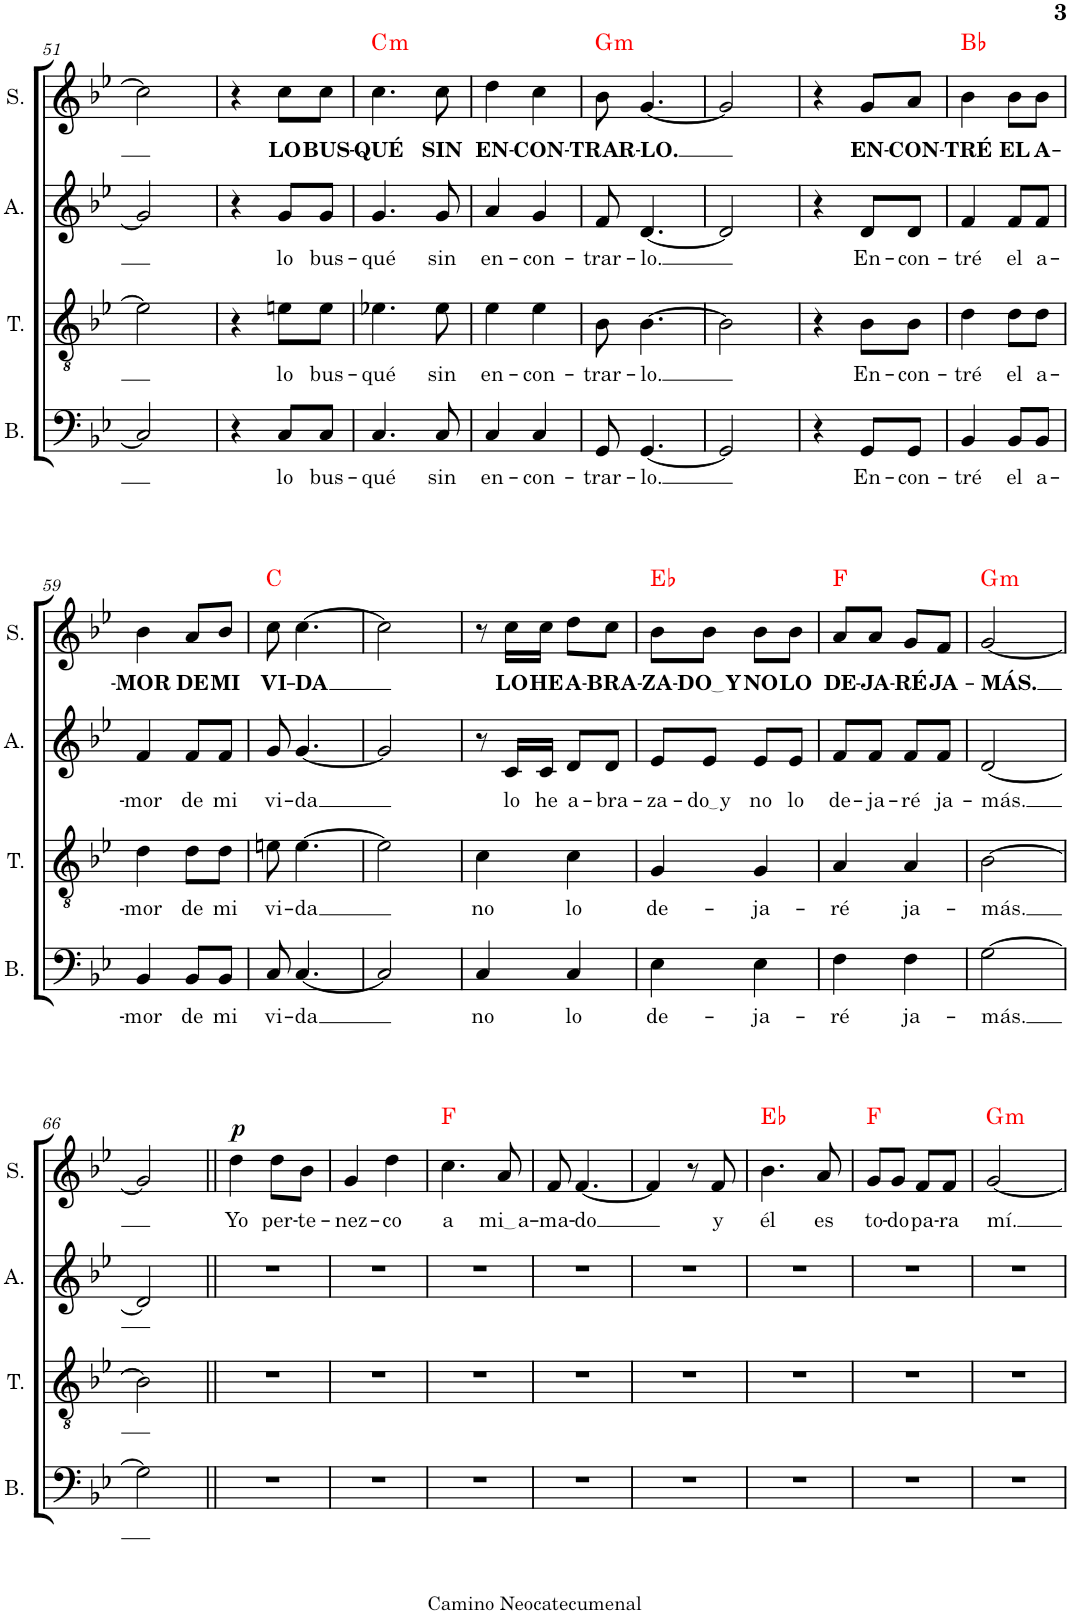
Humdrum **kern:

**kern	**text	**dynam	**harte	**kern	**kern	**text	**kern	**text	**kern	**text	**kern	**text	**kern	**text	**dynam	**kern	**text	**dynam	**harte
*part8	*part8	*part8	*part8	*part7	*part6	*part6	*part5	*part5	*part4	*part4	*part3	*part3	*part2	*part2	*part2	*part1	*part1	*part1	*part1
*staff8	*staff8	*staff8	*	*staff7	*staff6	*staff6	*staff5	*staff5	*staff4	*staff4	*staff3	*staff3	*staff2	*staff2	*staff2	*staff1	*staff1	*staff1	*
*I"Melodía	*	*	*	*I"Guitarra clásica	*I"Bajo	*	*I"Tenor	*	*I"Tenor	*	*I"Alto	*	*I"Soprano	*	*	*I"Soprano	*	*	*
*I'M.	*	*	*	*I'Guit.	*I'B.	*	*I'T.	*	*I'T.	*	*I'A.	*	*I'S.	*	*	*I'S.	*	*	*
!!LO:PB:g=z
*clefG2	*	*	*	*clefGv2	*clefF4	*	*clefGv2	*	*clefGv2	*	*clefG2	*	*clefG2	*	*	*clefG2	*	*	*
*	*	*	*	*	*	*	*Trd4c7	*	*	*	*	*	*	*	*	*	*	*	*
*k[b-e-]	*	*	*	*k[b-e-]	*k[b-e-]	*	*k[b-e-]	*	*k[b-e-]	*	*k[b-e-]	*	*k[b-e-]	*	*	*k[b-e-]	*	*	*
*M2/4	*	*	*	*M2/4	*M2/4	*	*M2/4	*	*M2/4	*	*M2/4	*	*M2/4	*	*	*M2/4	*	*	*
=51	=51	=51	=51	=51	=51	=51	=51	=51	=51	=51	=51	=51	=51	=51	=51	=51	=51	=51	=51
2cc]	.	.	.	8C/ 8G/ 8c/ 8en/ 8g/L	2C/]	.	2e]	.	2e\]	.	2g/]	.	2cc]	.	.	2cc\]	.	.	.
.	.	.	.	8C/ 8G/ 8c/ 8e/ 8g/J	.	.	.	.	.	.	.	.	.	.	.	.	.	.	.
.	.	.	.	16C/ 16G/ 16c/ 16e/ 16g/LL	.	.	.	.	.	.	.	.	.	.	.	.	.	.	.
.	.	.	.	16C/ 16G/ 16c/ 16e/ 16g/J	.	.	.	.	.	.	.	.	.	.	.	.	.	.	.
.	.	.	.	16C/ 16G/ 16c/ 16e/ 16g/L	.	.	.	.	.	.	.	.	.	.	.	.	.	.	.
.	.	.	.	16C/ 16G/ 16c/ 16e/ 16g/JJ	.	.	.	.	.	.	.	.	.	.	.	.	.	.	.
=52	=52	=52	=52	=52	=52	=52	=52	=52	=52	=52	=52	=52	=52	=52	=52	=52	=52	=52	=52
4r	.	.	.	8C/ 8G/ 8c/ 8en/ 8g/L	4r	.	4r	.	4r	.	4r	.	4r	.	.	4r	.	.	.
.	.	.	.	8C/ 8G/ 8c/ 8e/ 8g/J	.	.	.	.	.	.	.	.	.	.	.	.	.	.	.
!	!	!	!	!	!	!LO:LY:b	!	!	!	!LO:LY:b	!	!LO:LY:b	!	!	!	!	!LO:LY:b	!	!
8cc\L	LO	.	.	16C/ 16G/ 16c/ 16e/ 16g/LL	8C/L	lo	8en\L	lo	8en\L	lo	8g/L	lo	8cc\L	LO	.	8cc\L	LO	.	.
.	.	.	.	16C/ 16G/ 16c/ 16e/ 16g/J	.	.	.	.	.	.	.	.	.	.	.	.	.	.	.
!	!	!	!	!	!	!LO:LY:b	!	!	!	!LO:LY:b	!	!LO:LY:b	!	!	!	!	!LO:LY:b	!	!
8cc\J	BUS-	.	.	16C/ 16G/ 16c/ 16e/ 16g/L	8C/J	bus-	8e\J	bus-	8e\J	bus-	8g/J	bus-	8cc\J	BUS-	.	8cc\J	BUS-	.	.
.	.	.	.	16C/ 16G/ 16c/ 16e/ 16g/JJ	.	.	.	.	.	.	.	.	.	.	.	.	.	.	.
=53	=53	=53	=53	=53	=53	=53	=53	=53	=53	=53	=53	=53	=53	=53	=53	=53	=53	=53	=53
!	!	!	!LO:H:kt=m	!	!	!LO:LY:b	!	!	!	!LO:LY:b	!	!LO:LY:b	!	!	!	!	!LO:LY:b	!	!LO:H:kt=m
4.cc	-QUÉ	.	C:min	8C/ 8G/ 8c/ 8e-/ 8g/L	4.C/	-qué	4.e-X	-qué	4.e-X\	-qué	4.g/	-qué	4.cc	-QUÉ	.	4.cc\	-QUÉ	.	C:min
.	.	.	.	8C/ 8G/ 8c/ 8e-/ 8g/J	.	.	.	.	.	.	.	.	.	.	.	.	.	.	.
.	.	.	.	16C/ 16G/ 16c/ 16e-/ 16g/LL	.	.	.	.	.	.	.	.	.	.	.	.	.	.	.
.	.	.	.	16C/ 16G/ 16c/ 16e-/ 16g/J	.	.	.	.	.	.	.	.	.	.	.	.	.	.	.
!	!	!	!	!	!	!LO:LY:b	!	!	!	!LO:LY:b	!	!LO:LY:b	!	!	!	!	!LO:LY:b	!	!
8cc	SIN	.	.	16C/ 16G/ 16c/ 16e-/ 16g/L	8C/	sin	8e-	sin	8e-\	sin	8g/	sin	8cc	SIN	.	8cc\	SIN	.	.
.	.	.	.	16C/ 16G/ 16c/ 16e-/ 16g/JJ	.	.	.	.	.	.	.	.	.	.	.	.	.	.	.
=54	=54	=54	=54	=54	=54	=54	=54	=54	=54	=54	=54	=54	=54	=54	=54	=54	=54	=54	=54
!	!	!	!LO:H:kt=m	!	!	!LO:LY:b	!	!	!	!LO:LY:b	!	!LO:LY:b	!	!	!	!	!LO:LY:b	!	!
4dd	EN-	.	C:min(9)	8C/ 8G/ 8d/ 8e-/ 8g/L	4C/	en-	4e-	en-	4e-\	en-	4a/	en-	4dd	EN-	.	4dd\	EN-	.	.
.	.	.	.	8C/ 8G/ 8d/ 8e-/ 8g/J	.	.	.	.	.	.	.	.	.	.	.	.	.	.	.
!	!	!	!	!	!	!LO:LY:b	!	!	!	!LO:LY:b	!	!LO:LY:b	!	!	!	!	!LO:LY:b	!	!
4cc	-CON-	.	.	16C/ 16G/ 16d/ 16e-/ 16g/LL	4C/	-con-	4e-	-con-	4e-\	-con-	4g/	-con-	4cc	-CON-	.	4cc\	-CON-	.	.
.	.	.	.	16C/ 16G/ 16d/ 16e-/ 16g/J	.	.	.	.	.	.	.	.	.	.	.	.	.	.	.
.	.	.	.	16C/ 16G/ 16d/ 16e-/ 16g/L	.	.	.	.	.	.	.	.	.	.	.	.	.	.	.
.	.	.	.	16C/ 16G/ 16d/ 16e-/ 16g/JJ	.	.	.	.	.	.	.	.	.	.	.	.	.	.	.
=55	=55	=55	=55	=55	=55	=55	=55	=55	=55	=55	=55	=55	=55	=55	=55	=55	=55	=55	=55
!	!	!	!LO:H:kt=m	!	!	!LO:LY:b	!	!	!	!LO:LY:b	!	!LO:LY:b	!	!	!	!	!LO:LY:b	!	!LO:H:kt=m
8b-	-TRAR-	.	G:min	8GG/ 8D/ 8G/ 8B-/ 8d/ 8g/L	8GG/	-trar-	8B-	-trar-	8B-\	-trar-	8f/	-trar-	8b-	-TRAR-	.	8b-\	-TRAR-	.	G:min
!	!	!	!	!	!	!LO:LY:b	!	!	!	!LO:LY:b	!	!LO:LY:b	!	!	!	!	!LO:LY:b	!	!
[4.g	-LO.	.	.	8GG/ 8D/ 8G/ 8B-/ 8d/ 8g/J	[4.GG/	-lo.	[4.B-	-lo.	[4.B-\	-lo.	[4.d/	-lo.	[4.g	-LO.	.	[4.g/	-LO.	.	.
.	.	.	.	16GG/ 16D/ 16G/ 16B-/ 16d/ 16g/LL	.	.	.	.	.	.	.	.	.	.	.	.	.	.	.
.	.	.	.	16GG/ 16D/ 16G/ 16B-/ 16d/ 16g/J	.	.	.	.	.	.	.	.	.	.	.	.	.	.	.
.	.	.	.	16GG/ 16D/ 16G/ 16B-/ 16d/ 16g/L	.	.	.	.	.	.	.	.	.	.	.	.	.	.	.
.	.	.	.	16GG/ 16D/ 16G/ 16B-/ 16d/ 16g/JJ	.	.	.	.	.	.	.	.	.	.	.	.	.	.	.
=56	=56	=56	=56	=56	=56	=56	=56	=56	=56	=56	=56	=56	=56	=56	=56	=56	=56	=56	=56
2g]	.	.	.	8GG/ 8D/ 8G/ 8B-/ 8d/ 8g/L	2GG/]	.	2B-]	.	2B-\]	.	2d/]	.	2g]	.	.	2g/]	.	.	.
.	.	.	.	8GG/ 8D/ 8G/ 8B-/ 8d/ 8g/J	.	.	.	.	.	.	.	.	.	.	.	.	.	.	.
.	.	.	.	16GG/ 16D/ 16G/ 16B-/ 16d/ 16g/LL	.	.	.	.	.	.	.	.	.	.	.	.	.	.	.
.	.	.	.	16GG/ 16D/ 16G/ 16B-/ 16d/ 16g/J	.	.	.	.	.	.	.	.	.	.	.	.	.	.	.
.	.	.	.	16GG/ 16D/ 16G/ 16B-/ 16d/ 16g/L	.	.	.	.	.	.	.	.	.	.	.	.	.	.	.
.	.	.	.	16GG/ 16D/ 16G/ 16B-/ 16d/ 16g/JJ	.	.	.	.	.	.	.	.	.	.	.	.	.	.	.
=57	=57	=57	=57	=57	=57	=57	=57	=57	=57	=57	=57	=57	=57	=57	=57	=57	=57	=57	=57
4r	.	.	.	8GG/ 8D/ 8G/ 8B-/ 8d/ 8g/L	4r	.	4r	.	4r	.	4r	.	4r	.	.	4r	.	.	.
.	.	.	.	8GG/ 8D/ 8G/ 8B-/ 8d/ 8g/J	.	.	.	.	.	.	.	.	.	.	.	.	.	.	.
!	!	!	!	!	!	!LO:LY:b	!	!	!	!LO:LY:b	!	!LO:LY:b	!	!	!	!	!LO:LY:b	!	!
8g/L	EN-	.	.	16GG/ 16D/ 16G/ 16B-/ 16d/ 16g/LL	8GG/L	En-	8B-\L	En-	8B-\L	En-	8d/L	En-	8g/L	EN-	.	8g/L	EN-	.	.
.	.	.	.	16GG/ 16D/ 16G/ 16B-/ 16d/ 16g/J	.	.	.	.	.	.	.	.	.	.	.	.	.	.	.
!	!	!	!	!	!	!LO:LY:b	!	!	!	!LO:LY:b	!	!LO:LY:b	!	!	!	!	!LO:LY:b	!	!
8a/J	-CON-	.	.	16GG/ 16D/ 16G/ 16B-/ 16d/ 16g/L	8GG/J	-con-	8B-\J	-con-	8B-\J	-con-	8d/J	-con-	8a/J	-CON-	.	8a/J	-CON-	.	.
.	.	.	.	16GG/ 16D/ 16G/ 16B-/ 16d/ 16g/JJ	.	.	.	.	.	.	.	.	.	.	.	.	.	.	.
=58	=58	=58	=58	=58	=58	=58	=58	=58	=58	=58	=58	=58	=58	=58	=58	=58	=58	=58	=58
!	!	!	!	!	!	!LO:LY:b	!	!	!	!LO:LY:b	!	!LO:LY:b	!	!	!	!	!LO:LY:b	!	!
4b-	-TRÉ	.	Bb:maj	8BB-\ 8D\ 8F\ 8B-\ 8d\ 8b-\L	4BB-/	-tré	4d	-tré	4d\	-tré	4f/	-tré	4b-	-TRÉ	.	4b-\	-TRÉ	.	Bb:maj
.	.	.	.	8BB-\ 8D\ 8F\ 8B-\ 8d\ 8b-\J	.	.	.	.	.	.	.	.	.	.	.	.	.	.	.
!	!	!	!	!	!	!LO:LY:b	!	!	!	!LO:LY:b	!	!LO:LY:b	!	!	!	!	!LO:LY:b	!	!
8b-\L	EL	.	.	16BB-\ 16D\ 16F\ 16B-\ 16d\ 16b-\LL	8BB-/L	el	8d\L	el	8d\L	el	8f/L	el	8b-\L	EL	.	8b-\L	EL	.	.
.	.	.	.	16BB-\ 16D\ 16F\ 16B-\ 16d\ 16b-\J	.	.	.	.	.	.	.	.	.	.	.	.	.	.	.
!	!	!	!	!	!	!LO:LY:b	!	!	!	!LO:LY:b	!	!LO:LY:b	!	!	!	!	!LO:LY:b	!	!
8b-\J	A-	.	.	16BB-\ 16D\ 16F\ 16B-\ 16d\ 16b-\L	8BB-/J	a-	8d\J	a-	8d\J	a-	8f/J	a-	8b-\J	A-	.	8b-\J	A-	.	.
.	.	.	.	16BB-\ 16D\ 16F\ 16B-\ 16d\ 16b-\JJ	.	.	.	.	.	.	.	.	.	.	.	.	.	.	.
!!LO:LB:g=z
=59	=59	=59	=59	=59	=59	=59	=59	=59	=59	=59	=59	=59	=59	=59	=59	=59	=59	=59	=59
!	!	!	!	!	!	!LO:LY:b	!	!	!	!LO:LY:b	!	!LO:LY:b	!	!	!	!	!LO:LY:b	!	!
4b-	-MOR	.	.	8BB-\ 8D\ 8F\ 8B-\ 8d\ 8b-\L	4BB-/	-mor	4d	-mor	4d\	-mor	4f/	-mor	4b-	-MOR	.	4b-\	-MOR	.	.
.	.	.	.	8BB-\ 8D\ 8F\ 8B-\ 8d\ 8b-\J	.	.	.	.	.	.	.	.	.	.	.	.	.	.	.
!	!	!	!	!	!	!LO:LY:b	!	!	!	!LO:LY:b	!	!LO:LY:b	!	!	!	!	!LO:LY:b	!	!
8a/L	DE	.	.	16BB-\ 16D\ 16F\ 16B-\ 16d\ 16b-\LL	8BB-/L	de	8d\L	de	8d\L	de	8f/L	de	8a/L	DE	.	8a/L	DE	.	.
.	.	.	.	16BB-\ 16D\ 16F\ 16B-\ 16d\ 16b-\J	.	.	.	.	.	.	.	.	.	.	.	.	.	.	.
!	!	!	!	!	!	!LO:LY:b	!	!	!	!LO:LY:b	!	!LO:LY:b	!	!	!	!	!LO:LY:b	!	!
8b-/J	MI	.	.	16BB-\ 16D\ 16F\ 16B-\ 16d\ 16b-\L	8BB-/J	mi	8d\J	mi	8d\J	mi	8f/J	mi	8b-/J	MI	.	8b-/J	MI	.	.
.	.	.	.	16BB-\ 16D\ 16F\ 16B-\ 16d\ 16b-\JJ	.	.	.	.	.	.	.	.	.	.	.	.	.	.	.
=60	=60	=60	=60	=60	=60	=60	=60	=60	=60	=60	=60	=60	=60	=60	=60	=60	=60	=60	=60
!	!	!	!	!	!	!LO:LY:b	!	!	!	!LO:LY:b	!	!LO:LY:b	!	!	!	!	!LO:LY:b	!	!
8cc	VI-	.	C:maj	8C/ 8G/ 8c/ 8en/ 8g/L	8C/	vi-	8en	vi-	8en\	vi-	8g/	vi-	8cc	VI-	.	8cc\	VI-	.	C:maj
!	!	!	!	!	!	!LO:LY:b	!	!	!	!LO:LY:b	!	!LO:LY:b	!	!	!	!	!LO:LY:b	!	!
[4.cc	-DA	.	.	8C/ 8G/ 8c/ 8e/ 8g/J	[4.C/	-da	[4.e	-da	[4.e\	-da	[4.g/	-da	[4.cc	-DA	.	[4.cc\	-DA	.	.
.	.	.	.	16C/ 16G/ 16c/ 16e/ 16g/LL	.	.	.	.	.	.	.	.	.	.	.	.	.	.	.
.	.	.	.	16C/ 16G/ 16c/ 16e/ 16g/J	.	.	.	.	.	.	.	.	.	.	.	.	.	.	.
.	.	.	.	16C/ 16G/ 16c/ 16e/ 16g/L	.	.	.	.	.	.	.	.	.	.	.	.	.	.	.
.	.	.	.	16C/ 16G/ 16c/ 16e/ 16g/JJ	.	.	.	.	.	.	.	.	.	.	.	.	.	.	.
=61	=61	=61	=61	=61	=61	=61	=61	=61	=61	=61	=61	=61	=61	=61	=61	=61	=61	=61	=61
2cc]	.	.	.	8C/ 8G/ 8c/ 8en/ 8g/L	2C/]	.	2e]	.	2e\]	.	2g/]	.	2cc]	.	.	2cc\]	.	.	.
.	.	.	.	8C/ 8G/ 8c/ 8e/ 8g/J	.	.	.	.	.	.	.	.	.	.	.	.	.	.	.
.	.	.	.	16C/ 16G/ 16c/ 16e/ 16g/LL	.	.	.	.	.	.	.	.	.	.	.	.	.	.	.
.	.	.	.	16C/ 16G/ 16c/ 16e/ 16g/J	.	.	.	.	.	.	.	.	.	.	.	.	.	.	.
.	.	.	.	16C/ 16G/ 16c/ 16e/ 16g/L	.	.	.	.	.	.	.	.	.	.	.	.	.	.	.
.	.	.	.	16C/ 16G/ 16c/ 16e/ 16g/JJ	.	.	.	.	.	.	.	.	.	.	.	.	.	.	.
=62	=62	=62	=62	=62	=62	=62	=62	=62	=62	=62	=62	=62	=62	=62	=62	=62	=62	=62	=62
!	!	!	!	!	!	!LO:LY:b	!	!	!	!LO:LY:b	!	!	!	!	!	!	!	!	!
8r	.	.	.	8C/ 8G/ 8c/ 8en/ 8g/L	4C/	no	4c	no	4c\	no	8r	.	8r	.	.	8r	.	.	.
!	!	!	!	!	!	!	!	!	!	!	!	!LO:LY:b	!	!	!	!	!LO:LY:b	!	!
16cc\LL	LO	.	.	8C/ 8G/ 8c/ 8e/ 8g/J	.	.	.	.	.	.	16c/LL	lo	16cc\LL	LO	.	16cc\LL	LO	.	.
!	!	!	!	!	!	!	!	!	!	!	!	!LO:LY:b	!	!	!	!	!LO:LY:b	!	!
16cc\JJ	HE	.	.	.	.	.	.	.	.	.	16c/JJ	he	16cc\JJ	HE	.	16cc\JJ	HE	.	.
!	!	!	!	!	!	!LO:LY:b	!	!	!	!LO:LY:b	!	!LO:LY:b	!	!	!	!	!LO:LY:b	!	!
8dd\L	A-	.	.	16C/ 16G/ 16c/ 16e/ 16g/LL	4C/	lo	4c	lo	4c\	lo	8d/L	a-	8dd\L	A-	.	8dd\L	A-	.	.
.	.	.	.	16C/ 16G/ 16c/ 16e/ 16g/J	.	.	.	.	.	.	.	.	.	.	.	.	.	.	.
!	!	!	!	!	!	!	!	!	!	!	!	!LO:LY:b	!	!	!	!	!LO:LY:b	!	!
8cc\J	-BRA-	.	.	16C/ 16G/ 16c/ 16e/ 16g/L	.	.	.	.	.	.	8d/J	-bra-	8cc\J	-BRA-	.	8cc\J	-BRA-	.	.
.	.	.	.	16C/ 16G/ 16c/ 16e/ 16g/JJ	.	.	.	.	.	.	.	.	.	.	.	.	.	.	.
=63	=63	=63	=63	=63	=63	=63	=63	=63	=63	=63	=63	=63	=63	=63	=63	=63	=63	=63	=63
!	!	!	!	!	!	!LO:LY:b	!	!	!	!LO:LY:b	!	!LO:LY:b	!	!	!	!	!LO:LY:b	!	!
8b-\L	-ZA-	.	Eb:maj	8BB-/ 8E-/ 8G/ 8B-/ 8e-/ 8g/L	4E-\	de-	4G	de-	4G/	de-	8e-/L	-za-	8b-\L	-ZA-	.	8b-\L	-ZA-	.	Eb:maj
!	!	!	!	!	!	!	!	!	!	!	!	!LO:LY:b	!	!	!	!	!LO:LY:b	!	!
8b-\J	DO Y	.	.	8BB-/ 8E-/ 8G/ 8B-/ 8e-/ 8g/J	.	.	.	.	.	.	8e-/J	do y	8b-\J	DO Y	.	8b-\J	DO Y	.	.
!	!	!	!	!	!	!LO:LY:b	!	!	!	!LO:LY:b	!	!LO:LY:b	!	!	!	!	!LO:LY:b	!	!
8b-\L	NO	.	.	16BB-/ 16E-/ 16G/ 16B-/ 16e-/ 16g/LL	4E-\	-ja-	4G	-ja-	4G/	-ja-	8e-/L	no	8b-\L	NO	.	8b-\L	NO	.	.
.	.	.	.	16BB-/ 16E-/ 16G/ 16B-/ 16e-/ 16g/J	.	.	.	.	.	.	.	.	.	.	.	.	.	.	.
!	!	!	!	!	!	!	!	!	!	!	!	!LO:LY:b	!	!	!	!	!LO:LY:b	!	!
8b-\J	LO	.	.	16BB-/ 16E-/ 16G/ 16B-/ 16e-/ 16g/L	.	.	.	.	.	.	8e-/J	lo	8b-\J	LO	.	8b-\J	LO	.	.
.	.	.	.	16BB-/ 16E-/ 16G/ 16B-/ 16e-/ 16g/JJ	.	.	.	.	.	.	.	.	.	.	.	.	.	.	.
=64	=64	=64	=64	=64	=64	=64	=64	=64	=64	=64	=64	=64	=64	=64	=64	=64	=64	=64	=64
!	!	!	!	!	!	!LO:LY:b	!	!	!	!LO:LY:b	!	!LO:LY:b	!	!	!	!	!LO:LY:b	!	!
8a/L	DE-	.	F:maj	8F\ 8c\ 8f\ 8a\L	4F\	-ré	4A	-ré	4A/	-ré	8f/L	de-	8a/L	DE-	.	8a/L	DE-	.	F:maj
!	!	!	!	!	!	!	!	!	!	!	!	!LO:LY:b	!	!	!	!	!LO:LY:b	!	!
8a/J	-JA-	.	.	8F\ 8c\ 8f\ 8a\J	.	.	.	.	.	.	8f/J	-ja-	8a/J	-JA-	.	8a/J	-JA-	.	.
!	!	!	!	!	!	!LO:LY:b	!	!	!	!LO:LY:b	!	!LO:LY:b	!	!	!	!	!LO:LY:b	!	!
8g/L	-RÉ	.	.	16F\ 16c\ 16f\ 16a\LL	4F\	ja-	4A	ja-	4A/	ja-	8f/L	-ré	8g/L	-RÉ	.	8g/L	-RÉ	.	.
.	.	.	.	16F\ 16c\ 16f\ 16a\J	.	.	.	.	.	.	.	.	.	.	.	.	.	.	.
!	!	!	!	!	!	!	!	!	!	!	!	!LO:LY:b	!	!	!	!	!LO:LY:b	!	!
8f/J	JA-	.	.	16F\ 16c\ 16f\ 16a\L	.	.	.	.	.	.	8f/J	ja-	8f/J	JA-	.	8f/J	JA-	.	.
.	.	.	.	16F\ 16c\ 16f\ 16a\JJ	.	.	.	.	.	.	.	.	.	.	.	.	.	.	.
=65	=65	=65	=65	=65	=65	=65	=65	=65	=65	=65	=65	=65	=65	=65	=65	=65	=65	=65	=65
!	!	!	!LO:H:kt=m	!	!	!LO:LY:b	!	!	!	!LO:LY:b	!	!LO:LY:b	!	!	!	!	!LO:LY:b	!	!LO:H:kt=m
[2g	-MÁS.	.	G:min	8GG/ 8D/ 8G/ 8B-/ 8d/ 8g/L	[2G\	-más.	[2B-	-más.	[2B-\	-más.	[2d/	-más.	[2g	-MÁS.	.	[2g/	-MÁS.	.	G:min
.	.	.	.	8GG/ 8D/ 8G/ 8B-/ 8d/ 8g/J	.	.	.	.	.	.	.	.	.	.	.	.	.	.	.
.	.	.	.	16GG/ 16D/ 16G/ 16B-/ 16d/ 16g/LL	.	.	.	.	.	.	.	.	.	.	.	.	.	.	.
.	.	.	.	16GG/ 16D/ 16G/ 16B-/ 16d/ 16g/J	.	.	.	.	.	.	.	.	.	.	.	.	.	.	.
.	.	.	.	16GG/ 16D/ 16G/ 16B-/ 16d/ 16g/L	.	.	.	.	.	.	.	.	.	.	.	.	.	.	.
.	.	.	.	16GG/ 16D/ 16G/ 16B-/ 16d/ 16g/JJ	.	.	.	.	.	.	.	.	.	.	.	.	.	.	.
!!LO:LB:g=z
=66	=66	=66	=66	=66	=66	=66	=66	=66	=66	=66	=66	=66	=66	=66	=66	=66	=66	=66	=66
2g]	.	.	.	8GG/ 8D/ 8G/ 8B-/ 8d/ 8g/L	2G\]	.	2B-]	.	2B-\]	.	2d/]	.	2g]	.	.	2g/]	.	.	.
.	.	.	.	8GG/ 8D/ 8G/ 8B-/ 8d/ 8g/J	.	.	.	.	.	.	.	.	.	.	.	.	.	.	.
.	.	.	.	16GG/ 16D/ 16G/ 16B-/ 16d/ 16g/LL	.	.	.	.	.	.	.	.	.	.	.	.	.	.	.
.	.	.	.	16GG/ 16D/ 16G/ 16B-/ 16d/ 16g/J	.	.	.	.	.	.	.	.	.	.	.	.	.	.	.
.	.	.	.	16GG/ 16D/ 16G/ 16B-/ 16d/ 16g/L	.	.	.	.	.	.	.	.	.	.	.	.	.	.	.
.	.	.	.	16GG/ 16D/ 16G/ 16B-/ 16d/ 16g/JJ	.	.	.	.	.	.	.	.	.	.	.	.	.	.	.
=67||	=67||	=67||	=67||	=67||	=67||	=67||	=67||	=67||	=67||	=67||	=67||	=67||	=67||	=67||	=67||	=67||	=67||	=67||	=67||
!	!	!LO:DY:b	!	!	!	!	!	!	!	!	!	!	!	!	!LO:DY:b	!	!LO:LY:b	!LO:DY:a	!
4dd	Yo	p	.	8GG/ 8D/ 8G/ 8B-/ 8d/ 8g/L	2r	.	2r	.	2r	.	2r	.	4dd	Yo	p	4dd\	Yo	p	.
.	.	.	.	8GG/ 8D/ 8G/ 8B-/ 8d/ 8g/J	.	.	.	.	.	.	.	.	.	.	.	.	.	.	.
!	!	!	!	!	!	!	!	!	!	!	!	!	!	!	!	!	!LO:LY:b	!	!
8dd\L	per-	.	.	16GG/ 16D/ 16G/ 16B-/ 16d/ 16g/LL	.	.	.	.	.	.	.	.	8dd\L	per-	.	8dd\L	per-	.	.
.	.	.	.	16GG/ 16D/ 16G/ 16B-/ 16d/ 16g/J	.	.	.	.	.	.	.	.	.	.	.	.	.	.	.
!	!	!	!	!	!	!	!	!	!	!	!	!	!	!	!	!	!LO:LY:b	!	!
8b-\J	-te-	.	.	16GG/ 16D/ 16G/ 16B-/ 16d/ 16g/L	.	.	.	.	.	.	.	.	8b-\J	-te-	.	8b-\J	-te-	.	.
.	.	.	.	16GG/ 16D/ 16G/ 16B-/ 16d/ 16g/JJ	.	.	.	.	.	.	.	.	.	.	.	.	.	.	.
=68	=68	=68	=68	=68	=68	=68	=68	=68	=68	=68	=68	=68	=68	=68	=68	=68	=68	=68	=68
!	!	!	!	!	!	!	!	!	!	!	!	!	!	!	!	!	!LO:LY:b	!	!
4g	-nez-	.	.	8GG/ 8D/ 8G/ 8B-/ 8d/ 8g/L	2r	.	2r	.	2r	.	2r	.	4g	-nez-	.	4g/	-nez-	.	.
.	.	.	.	8GG/ 8D/ 8G/ 8B-/ 8d/ 8g/J	.	.	.	.	.	.	.	.	.	.	.	.	.	.	.
!	!	!	!	!	!	!	!	!	!	!	!	!	!	!	!	!	!LO:LY:b	!	!
4dd	-co	.	.	16GG/ 16D/ 16G/ 16B-/ 16d/ 16g/LL	.	.	.	.	.	.	.	.	4dd	-co	.	4dd\	-co	.	.
.	.	.	.	16GG/ 16D/ 16G/ 16B-/ 16d/ 16g/J	.	.	.	.	.	.	.	.	.	.	.	.	.	.	.
.	.	.	.	16GG/ 16D/ 16G/ 16B-/ 16d/ 16g/L	.	.	.	.	.	.	.	.	.	.	.	.	.	.	.
.	.	.	.	16GG/ 16D/ 16G/ 16B-/ 16d/ 16g/JJ	.	.	.	.	.	.	.	.	.	.	.	.	.	.	.
=69	=69	=69	=69	=69	=69	=69	=69	=69	=69	=69	=69	=69	=69	=69	=69	=69	=69	=69	=69
!	!	!	!	!	!	!	!	!	!	!	!	!	!	!	!	!	!LO:LY:b	!	!
4.cc	a	.	F:maj	8F\ 8c\ 8f\ 8a\L	2r	.	2r	.	2r	.	2r	.	4.cc	a	.	4.cc\	a	.	F:maj
.	.	.	.	8F\ 8c\ 8f\ 8a\J	.	.	.	.	.	.	.	.	.	.	.	.	.	.	.
.	.	.	.	16F\ 16c\ 16f\ 16a\LL	.	.	.	.	.	.	.	.	.	.	.	.	.	.	.
.	.	.	.	16F\ 16c\ 16f\ 16a\J	.	.	.	.	.	.	.	.	.	.	.	.	.	.	.
!	!	!	!	!	!	!	!	!	!	!	!	!	!	!	!	!	!LO:LY:b	!	!
8a	mi a	.	.	16F\ 16c\ 16f\ 16a\L	.	.	.	.	.	.	.	.	8a	mi a	.	8a/	mi a	.	.
.	.	.	.	16F\ 16c\ 16f\ 16a\JJ	.	.	.	.	.	.	.	.	.	.	.	.	.	.	.
=70	=70	=70	=70	=70	=70	=70	=70	=70	=70	=70	=70	=70	=70	=70	=70	=70	=70	=70	=70
!	!	!	!	!	!	!	!	!	!	!	!	!	!	!	!	!	!LO:LY:b	!	!
8f	-ma-	.	.	8F\ 8c\ 8f\ 8a\L	2r	.	2r	.	2r	.	2r	.	8f	-ma-	.	8f/	-ma-	.	.
!	!	!	!	!	!	!	!	!	!	!	!	!	!	!	!	!	!LO:LY:b	!	!
[4.f	-do	.	.	8F\ 8c\ 8f\ 8a\J	.	.	.	.	.	.	.	.	[4.f	-do	.	[4.f/	-do	.	.
.	.	.	.	16F\ 16c\ 16f\ 16a\LL	.	.	.	.	.	.	.	.	.	.	.	.	.	.	.
.	.	.	.	16F\ 16c\ 16f\ 16a\J	.	.	.	.	.	.	.	.	.	.	.	.	.	.	.
.	.	.	.	16F\ 16c\ 16f\ 16a\L	.	.	.	.	.	.	.	.	.	.	.	.	.	.	.
.	.	.	.	16F\ 16c\ 16f\ 16a\JJ	.	.	.	.	.	.	.	.	.	.	.	.	.	.	.
=71	=71	=71	=71	=71	=71	=71	=71	=71	=71	=71	=71	=71	=71	=71	=71	=71	=71	=71	=71
4f]	.	.	.	8F\ 8c\ 8f\ 8a\L	2r	.	2r	.	2r	.	2r	.	4f]	.	.	4f/]	.	.	.
.	.	.	.	8F\ 8c\ 8f\ 8a\J	.	.	.	.	.	.	.	.	.	.	.	.	.	.	.
8r	.	.	.	16F\ 16c\ 16f\ 16a\LL	.	.	.	.	.	.	.	.	8r	.	.	8r	.	.	.
.	.	.	.	16F\ 16c\ 16f\ 16a\J	.	.	.	.	.	.	.	.	.	.	.	.	.	.	.
!	!	!	!	!	!	!	!	!	!	!	!	!	!	!	!	!	!LO:LY:b	!	!
8f	y	.	.	16F\ 16c\ 16f\ 16a\L	.	.	.	.	.	.	.	.	8f	y	.	8f/	y	.	.
.	.	.	.	16F\ 16c\ 16f\ 16a\JJ	.	.	.	.	.	.	.	.	.	.	.	.	.	.	.
=72	=72	=72	=72	=72	=72	=72	=72	=72	=72	=72	=72	=72	=72	=72	=72	=72	=72	=72	=72
!	!	!	!	!	!	!	!	!	!	!	!	!	!	!	!	!	!LO:LY:b	!	!
4.b-	él	.	Eb:maj	8BB-/ 8E-/ 8G/ 8B-/ 8e-/ 8g/L	2r	.	2r	.	2r	.	2r	.	4.b-	él	.	4.b-\	él	.	Eb:maj
.	.	.	.	8BB-/ 8E-/ 8G/ 8B-/ 8e-/ 8g/J	.	.	.	.	.	.	.	.	.	.	.	.	.	.	.
.	.	.	.	16BB-/ 16E-/ 16G/ 16B-/ 16e-/ 16g/LL	.	.	.	.	.	.	.	.	.	.	.	.	.	.	.
.	.	.	.	16BB-/ 16E-/ 16G/ 16B-/ 16e-/ 16g/J	.	.	.	.	.	.	.	.	.	.	.	.	.	.	.
!	!	!	!	!	!	!	!	!	!	!	!	!	!	!	!	!	!LO:LY:b	!	!
8a	es	.	.	16BB-/ 16E-/ 16G/ 16B-/ 16e-/ 16g/L	.	.	.	.	.	.	.	.	8a	es	.	8a/	es	.	.
.	.	.	.	16BB-/ 16E-/ 16G/ 16B-/ 16e-/ 16g/JJ	.	.	.	.	.	.	.	.	.	.	.	.	.	.	.
=73	=73	=73	=73	=73	=73	=73	=73	=73	=73	=73	=73	=73	=73	=73	=73	=73	=73	=73	=73
!	!	!	!	!	!	!	!	!	!	!	!	!	!	!	!	!	!LO:LY:b	!	!
8g/L	to-	.	F:maj	8F\ 8c\ 8f\ 8a\L	2r	.	2r	.	2r	.	2r	.	8g/L	to-	.	8g/L	to-	.	F:maj
!	!	!	!	!	!	!	!	!	!	!	!	!	!	!	!	!	!LO:LY:b	!	!
8g/J	-do	.	.	8F\ 8c\ 8f\ 8a\J	.	.	.	.	.	.	.	.	8g/J	-do	.	8g/J	-do	.	.
!	!	!	!	!	!	!	!	!	!	!	!	!	!	!	!	!	!LO:LY:b	!	!
8f/L	pa-	.	.	16F\ 16c\ 16f\ 16a\LL	.	.	.	.	.	.	.	.	8f/L	pa-	.	8f/L	pa-	.	.
.	.	.	.	16F\ 16c\ 16f\ 16a\J	.	.	.	.	.	.	.	.	.	.	.	.	.	.	.
!	!	!	!	!	!	!	!	!	!	!	!	!	!	!	!	!	!LO:LY:b	!	!
8f/J	-ra	.	.	16F\ 16c\ 16f\ 16a\L	.	.	.	.	.	.	.	.	8f/J	-ra	.	8f/J	-ra	.	.
.	.	.	.	16F\ 16c\ 16f\ 16a\JJ	.	.	.	.	.	.	.	.	.	.	.	.	.	.	.
=74	=74	=74	=74	=74	=74	=74	=74	=74	=74	=74	=74	=74	=74	=74	=74	=74	=74	=74	=74
!	!	!	!LO:H:kt=m	!	!	!	!	!	!	!	!	!	!	!	!	!	!LO:LY:b	!	!LO:H:kt=m
[2g	-mí.	.	G:min	8GG/ 8D/ 8G/ 8B-/ 8d/ 8g/L	2r	.	2r	.	2r	.	2r	.	[2g	-mí.	.	[2g/	-mí.	.	G:min
.	.	.	.	8GG/ 8D/ 8G/ 8B-/ 8d/ 8g/J	.	.	.	.	.	.	.	.	.	.	.	.	.	.	.
.	.	.	.	16GG/ 16D/ 16G/ 16B-/ 16d/ 16g/LL	.	.	.	.	.	.	.	.	.	.	.	.	.	.	.
.	.	.	.	16GG/ 16D/ 16G/ 16B-/ 16d/ 16g/J	.	.	.	.	.	.	.	.	.	.	.	.	.	.	.
.	.	.	.	16GG/ 16D/ 16G/ 16B-/ 16d/ 16g/L	.	.	.	.	.	.	.	.	.	.	.	.	.	.	.
.	.	.	.	16GG/ 16D/ 16G/ 16B-/ 16d/ 16g/JJ	.	.	.	.	.	.	.	.	.	.	.	.	.	.	.
=	=	=	=	=	=	=	=	=	=	=	=	=	=	=	=	=	=	=	=
*-	*-	*-	*-	*-	*-	*-	*-	*-	*-	*-	*-	*-	*-	*-	*-	*-	*-	*-	*-
